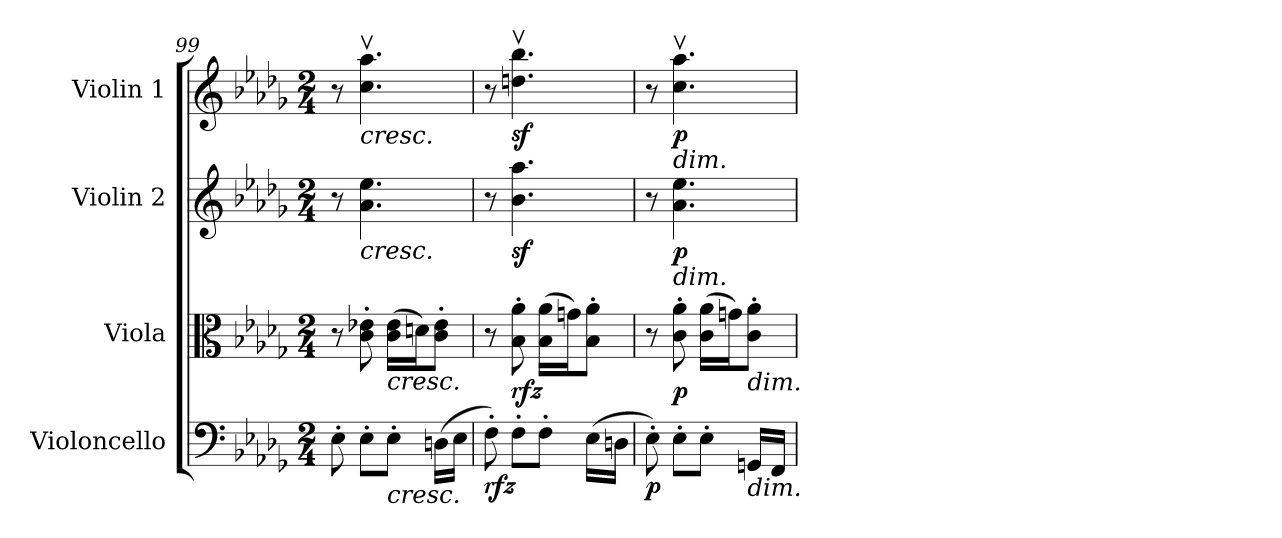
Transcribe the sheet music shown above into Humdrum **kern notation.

**kern	**dynam	**kern	**dynam	**kern	**dynam	**kern	**dynam
*part4	*part4	*part3	*part3	*part2	*part2	*part1	*part1
*staff4	*staff4	*staff3	*staff3	*staff2	*staff2	*staff1	*staff1
*I"Violoncello	*	*I"Viola	*	*I"Violin 2	*	*I"Violin 1	*
*I'Vc	*	*I'Vla	*	*I'Vln	*	*I'Vln	*
*clefF4	*	*clefC3	*	*clefG2	*	*clefG2	*
*k[b-e-a-d-g-]	*	*k[b-e-a-d-g-]	*	*k[b-e-a-d-g-]	*	*k[b-e-a-d-g-]	*
*M2/4	*	*M2/4	*	*M2/4	*	*M2/4	*
=99	=99	=99	=99	=99	=99	=99	=99
*	*	*	*	*^	*	*^	*
8E-'\	.	8r	.	8r	8ryy	.	8r	8ryy	.
!	!	!	!	!	!	!LO:HP:b	!	!	!LO:HP:b
8E-'\L	.	8c\' 8e-X\'	.	4.a-\ 4.ee-\	8ryy	<	4.cc\v 4.aa-\v	8ryy	<
!	!LO:HP:b	!	!LO:HP:b	!	!	!	!	!	!
8E-'\J	<	(16c\ 16e-\LL	<	.	4ryy	.	.	4ryy	.
.	.	16dn\J)	.	.	.	.	.	.	.
(16Dn\LL	.	8c\' 8e-\'J	.	.	.	.	.	.	.
16E-\JJ	.	.	.	.	.	.	.	.	.
!!LO:LB:g=z	!!
=100	=100	=100	=100	=100	=100	=100	=100	=100	=100
!	!LO:DY:b	!	!	!	!	!	!	!	!
8F'\)	rfz	8r	.	8r	8ryy	.	8r	8ryy	.
!	!	!	!LO:DY:b	!	!	!LO:DY:b	!	!	!LO:DY:b
8F'\L	.	8B-\' 8a-\'	rfz	4.b-\ 4.aa-\	8ryy	sf	4.ddn\v 4.bb-\v	8ryy	sf
8F'\J	.	(16B-\ 16a-\LL	.	.	4ryy	.	.	4ryy	.
.	.	16gn\J)	.	.	.	.	.	.	.
(16E-\LL	.	8B-\' 8a-\'J	.	.	.	.	.	.	.
16Dn\JJ	.	.	.	.	.	.	.	.	.
*	*	*	*	*v	*v	*	*	*	*
*	*	*	*	*	*	*v	*v	*
.	[	.	[	.	[	.	[
=101	=101	=101	=101	=101	=101	=101	=101
*	*	*	*	*^	*	*^	*
!	!LO:DY:b	!	!	!	!	!	!	!	!
8E-'\)	p	8r	.	8r	8ryy	.	8r	8ryy	.
!	!	!	!	!	!	!	!LO:TX:b:i:t=dim.	!	!
!	!	!	!	!LO:TX:b:i:t=dim.	!	!	!	!	!
!	!	!	!LO:DY:b	!	!	!LO:DY:b	!	!	!LO:DY:b
8E-'\L	.	8c\' 8a-\'	p	4.a-\ 4.ee-\	8ryy	p	4.cc\v 4.aa-\v	8ryy	p
8E-'\J	.	(16c\ 16a-\LL	.	.	4ryy	.	.	4ryy	.
.	.	16gn\J)	.	.	.	.	.	.	.
!	!	!LO:TX:b:i:t=dim.	!	!	!	!	!	!	!
!LO:TX:b:i:t=dim.	!	!	!	!	!	!	!	!	!
16GGn/LL	.	8c\' 8a-\'J	.	.	.	.	.	.	.
16FF/JJ	.	.	.	.	.	.	.	.	.
*	*	*	*	*v	*v	*	*	*	*
*	*	*	*	*	*	*v	*v	*
=	=	=	=	=	=	=	=
*-	*-	*-	*-	*-	*-	*-	*-
